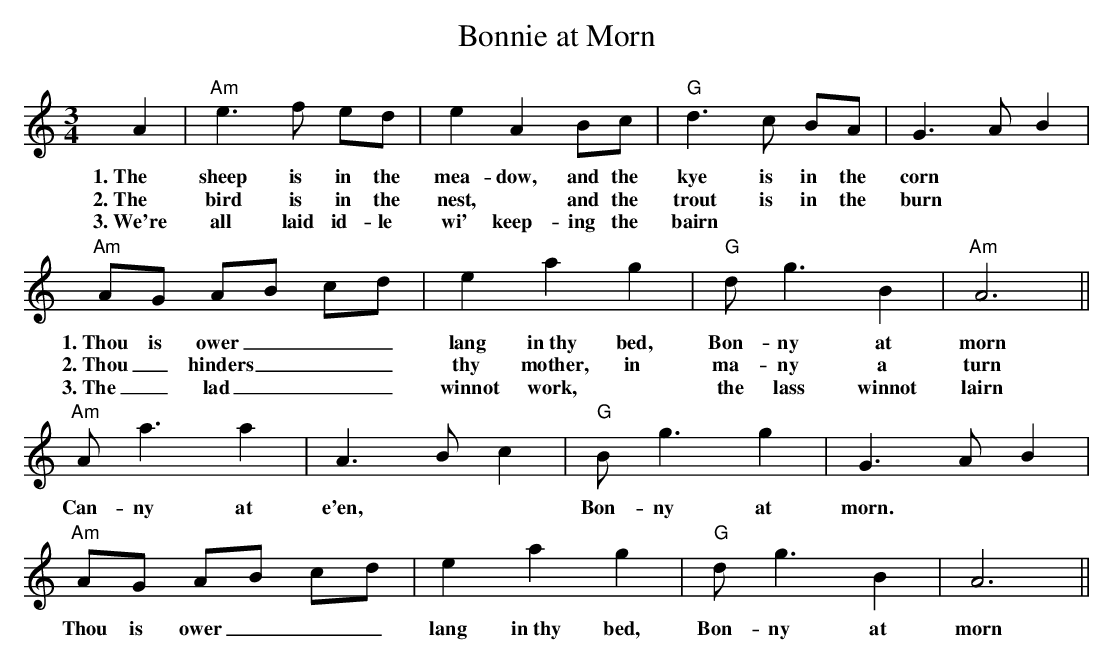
X:1
T:Bonnie at Morn
M:3/4
L:1/4
K:Am
A|"Am"e>f e/d/|eA B/c/|"G"d>c B/A/|G>AB|
w:1.~The sheep is in the mea-dow, and the kye is in the corn
w:2.~The bird is in the nest, * and the trout is in the burn
w:3.~We're all laid id-le wi' keep-ing the bairn
"Am"A/G/ A/B/ c/d/|eag|"G"d<gB|"Am"A3||
w:1.~Thou is ower___ lang in~thy bed, Bon-ny at morn
w:2.~Thou_ hinders___ thy mother, in ma-ny a turn
w:3.~The_ lad___ winnot work, * the lass winnot lairn
"Am" A<aa|A>Bc|"G"B<gg|G>AB|
w:Can-ny at e'en, | Bon-ny at morn.
"Am"A/G/ A/B/ c/d/|eag|"G"d<gB| A3||
w:Thou is ower___ lang in~thy bed, Bon-ny at morn
